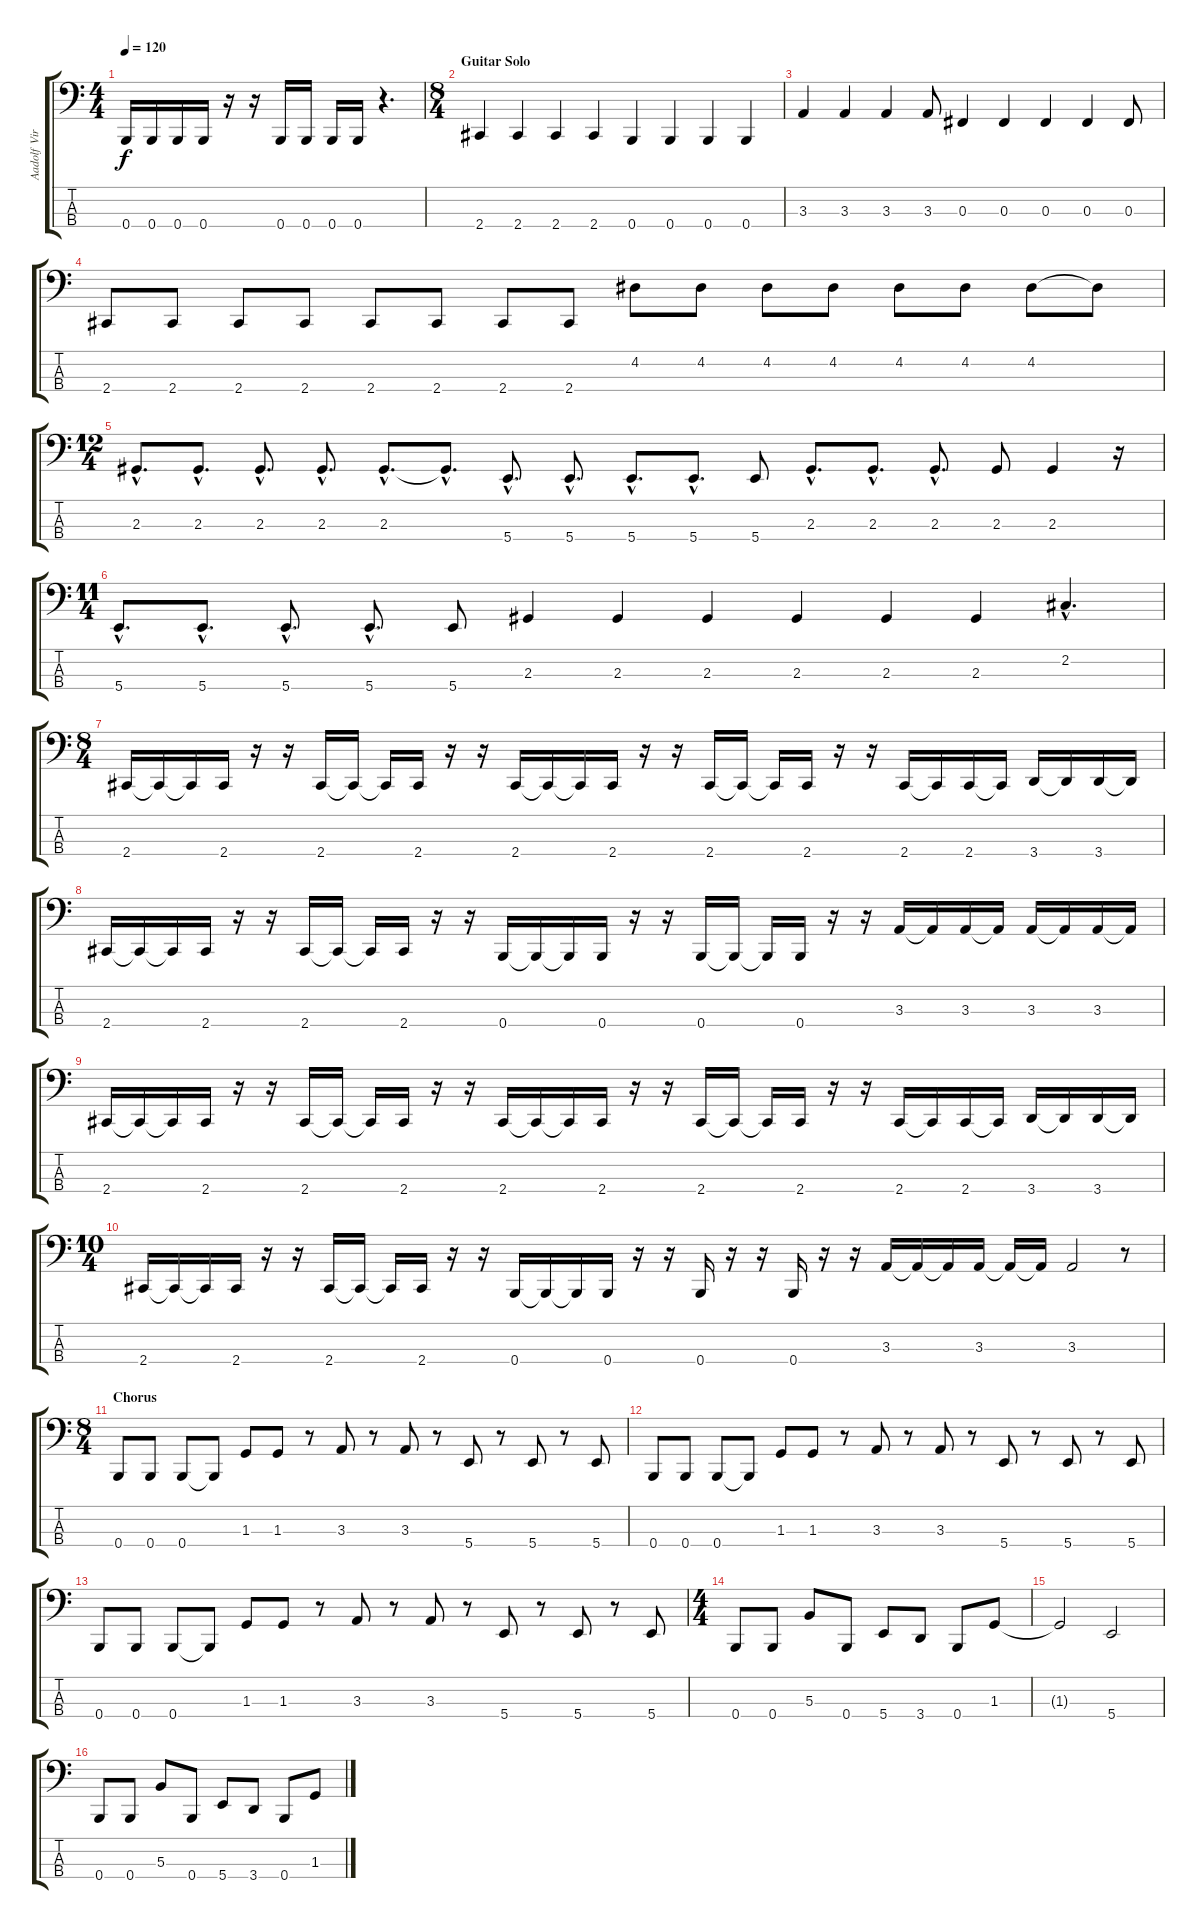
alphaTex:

\track ("Aadolf Virtanen" "Aadolf Vir") {instrument electricbasspick}
\staff {score tabs}
\tuning (E2 B1 Gb1 B0) {hide}
\ts (4 4)
\tempo 120
\clef f4
\ks c
0.4.16{dy f} 0.4.16 0.4.16 0.4.16 r.16 r.16 0.4.16 0.4.16 0.4.16 0.4.16 r.4{d} |
\ts (8 4)
\section ("" "Guitar Solo")
2.4.4 2.4.4 2.4.4 2.4.4 0.4.4 0.4.4 0.4.4 0.4.4 |
3.3.4 3.3.4 3.3.4 3.3.8 0.3.4 0.3.4 0.3.4 0.3.4 0.3.8 |
2.4.8 2.4.8 2.4.8 2.4.8 2.4.8 2.4.8 2.4.8 2.4.8 4.2.8 4.2.8 4.2.8 4.2.8 4.2.8 4.2.8 4.2.8 4.2{t}.8 |
\ts (12 4)
2.3{hac}.8{d} 2.3{hac}.8{d} 2.3{hac}.8{d} 2.3{hac}.8{d} 2.3{hac}.8{d} 2.3{hac t}.8{d} 5.4{hac}.8{d} 5.4{hac}.8{d} 5.4{hac}.8{d} 5.4{hac}.8{d} 5.4.8 2.3{hac}.8{d} 2.3{hac}.8{d} 2.3{hac}.8{d} 2.3.8 2.3.4 r.16 |
\ts (11 4)
5.4{hac}.8{d} 5.4{hac}.8{d} 5.4{hac}.8{d} 5.4{hac}.8{d} 5.4.8 2.3.4 2.3.4 2.3.4 2.3.4 2.3.4 2.3.4 2.2{hac}.4{d} |
\ts (8 4)
2.4.16 2.4{t}.16 2.4{t}.16 2.4.16 r.16 r.16 2.4.16 2.4{t}.16 2.4{t}.16 2.4.16 r.16 r.16 2.4.16 2.4{t}.16 2.4{t}.16 2.4.16 r.16 r.16 2.4.16 2.4{t}.16 2.4{t}.16 2.4.16 r.16 r.16 2.4.16 2.4{t}.16 2.4.16 2.4{t}.16 3.4.16 3.4{t}.16 3.4.16 3.4{t}.16 |
2.4.16 2.4{t}.16 2.4{t}.16 2.4.16 r.16 r.16 2.4.16 2.4{t}.16 2.4{t}.16 2.4.16 r.16 r.16 0.4.16 0.4{t}.16 0.4{t}.16 0.4.16 r.16 r.16 0.4.16 0.4{t}.16 0.4{t}.16 0.4.16 r.16 r.16 3.3.16 3.3{t}.16 3.3.16 3.3{t}.16 3.3.16 3.3{t}.16 3.3.16 3.3{t}.16 |
2.4.16 2.4{t}.16 2.4{t}.16 2.4.16 r.16 r.16 2.4.16 2.4{t}.16 2.4{t}.16 2.4.16 r.16 r.16 2.4.16 2.4{t}.16 2.4{t}.16 2.4.16 r.16 r.16 2.4.16 2.4{t}.16 2.4{t}.16 2.4.16 r.16 r.16 2.4.16 2.4{t}.16 2.4.16 2.4{t}.16 3.4.16 3.4{t}.16 3.4.16 3.4{t}.16 |
\ts (10 4)
2.4.16 2.4{t}.16 2.4{t}.16 2.4.16 r.16 r.16 2.4.16 2.4{t}.16 2.4{t}.16 2.4.16 r.16 r.16 0.4.16 0.4{t}.16 0.4{t}.16 0.4.16 r.16 r.16 0.4.16 r.16 r.16 0.4.16 r.16 r.16 3.3.16 3.3{t}.16 3.3{t}.16 3.3.16 3.3{t}.16 3.3{t}.16 3.3.2 r.8 |
\ts (8 4)
\section ("" "Chorus")
0.4.8 0.4.8 0.4.8 0.4{t}.8 1.3.8 1.3.8 r.8 3.3.8 r.8 3.3.8 r.8 5.4.8 r.8 5.4.8 r.8 5.4.8 |
0.4.8 0.4.8 0.4.8 0.4{t}.8 1.3.8 1.3.8 r.8 3.3.8 r.8 3.3.8 r.8 5.4.8 r.8 5.4.8 r.8 5.4.8 |
0.4.8 0.4.8 0.4.8 0.4{t}.8 1.3.8 1.3.8 r.8 3.3.8 r.8 3.3.8 r.8 5.4.8 r.8 5.4.8 r.8 5.4.8 |
\ts (4 4)
0.4.8 0.4.8 5.3.8 0.4.8 5.4.8 3.4.8 0.4.8 1.3.8 |
1.3{t}.2 5.4.2 |
0.4.8 0.4.8 5.3.8 0.4.8 5.4.8 3.4.8 0.4.8 1.3.8
